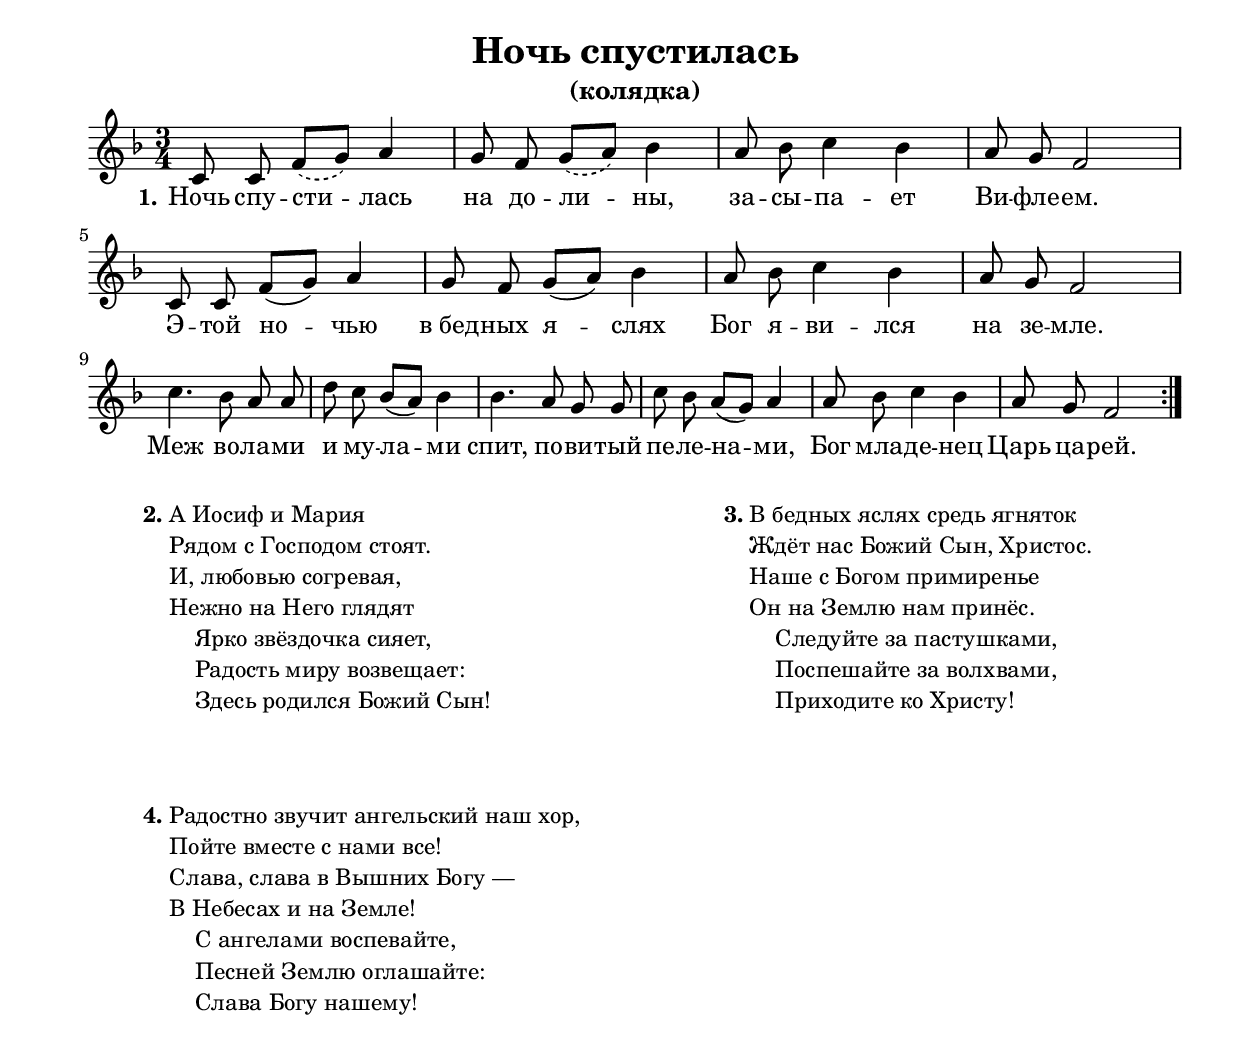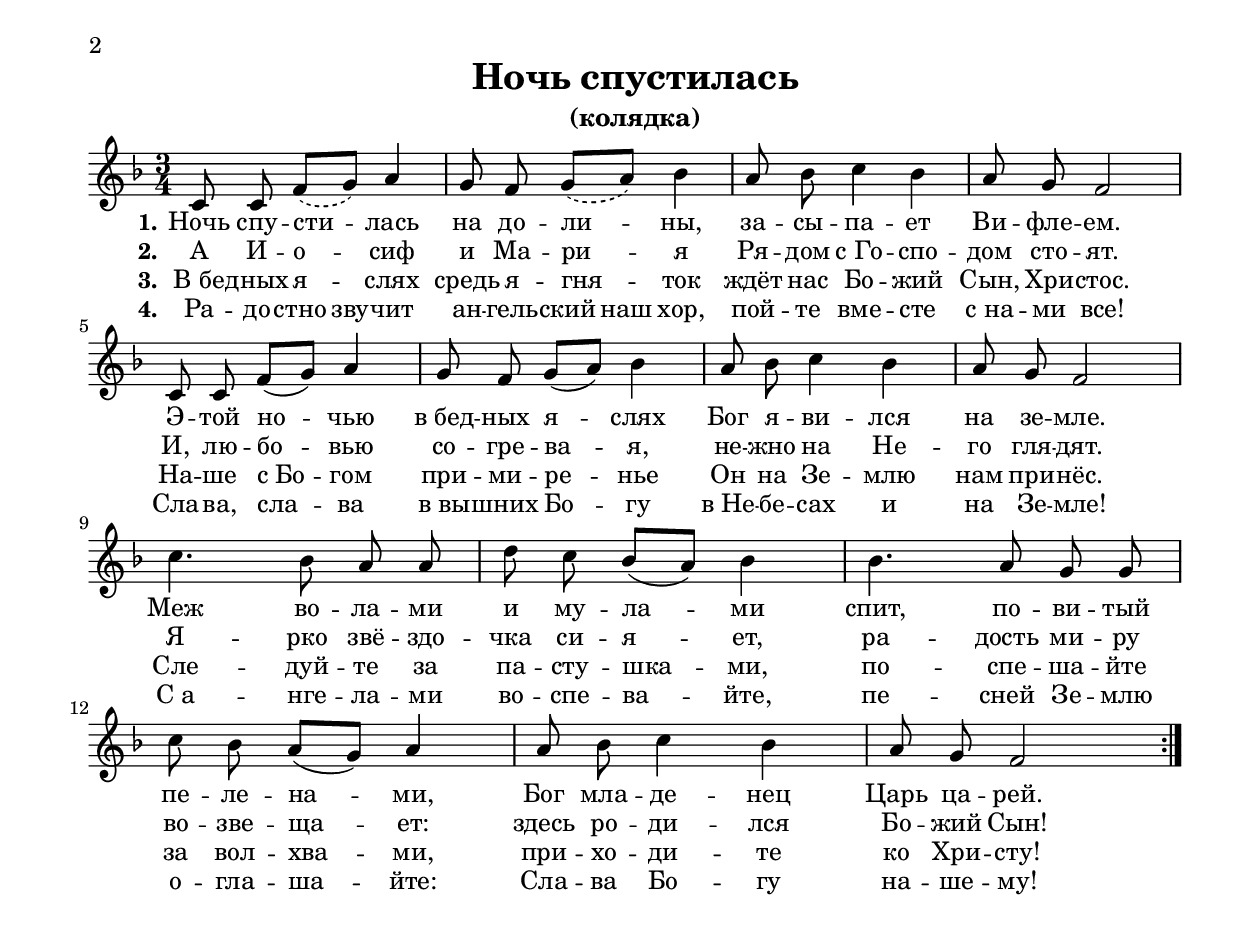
\version "2.18.2"

% закомментируйте строку ниже, чтобы получался pdf с навигацией
#(ly:set-option 'point-and-click #f)
#(ly:set-option 'midi-extension "mid")
#(set-default-paper-size "a4")
%#(set-global-staff-size 18)

\header {
  title = "Ночь спустилась"
  subtitle = "(колядка)"
  % composer = "Composer"
  % Удалить строку версии LilyPond 
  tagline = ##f
}

global = {
  \key f \major
  \time 3/4
  \numericTimeSignature
  \autoBeamOff
}

%make visible number of every 2-nd bar
secondbar = {
  \override Score.BarNumber.break-visibility = #end-of-line-invisible
  \set Score.barNumberVisibility = #(every-nth-bar-number-visible 2)
}

%use this as temporary line break
abr = { \break }

% uncommend next line when finished
%abr = {}

%once hide accidental (runaround for cadenza
nat = { \once \hide Accidental }

sopvoice = \relative c' {
  \global
  \repeat volta 3 {  
  c8 c  \slurDashed f[( g]) a4 |
  g8 f g[( a]) bes4 |
  a8 bes c4 bes |
  a8 g f2 | \break
  \slurSolid
  
  c8 c f[( g]) a4 |
  g8 f g[( a]) bes4 |
  a8 bes c4 bes |
  a8 g f2 | \break
  
  c'4. bes8 a a |
  d c bes[( a]) bes4 |
  bes4. a8 g g |
  c bes a[( g]) a4 |
  a8 bes c4 bes |
  a8 g f2 | }
}


lyricscore = \lyricmode {
  \set stanza = "1." 
  Ночь спу -- сти -- лась на до -- ли -- ны,
  за -- сы -- па -- ет Ви -- фле -- ем.
  Э -- той но -- чью в_бед -- ных я -- слях Бог я -- ви -- лся на зе -- мле.
  
  Меж во -- ла -- ми и му -- ла -- ми 
  спит, по -- ви -- тый пе -- ле -- на -- ми, Бог мла -- де -- нец Царь ца -- рей.
}

lyricscoretwo = \lyricmode {
  \set stanza = "2." 
  А И -- о -- сиф и Ма -- ри -- я
  Ря -- дом с_Го -- спо -- дом сто -- ят.
  И, лю -- бо -- вью со -- гре -- ва -- я,
  не -- жно на Не -- го гля -- дят.
  
  Я -- рко звё -- здо -- чка си -- я -- ет,
  ра -- дость ми -- ру во -- зве -- ща -- ет:
  здесь ро -- ди -- лся Бо -- жий Сын!
}

lyricscorethree = \lyricmode {
  \set stanza = "3." 
  В_бе -- дных я -- слях средь я -- гня -- ток
  ждёт нас Бо -- жий Сын, Хри -- стос.
  На -- ше с_Бо -- гом при -- ми -- ре -- нье
  Он на Зе -- млю нам при -- нёс.
  
  Сле -- дуй -- те за па -- сту -- шка -- ми,
  по -- спе -- ша -- йте за вол -- хва -- ми,
  при -- хо -- ди -- те ко Хри -- сту!
}

lyricscorefour = \lyricmode {
  \set stanza = "4." 
  Ра -- до --  \set ignoreMelismata = ##t стно зву -- чит ан -- гель -- ский наш хор, \set ignoreMelismata = ##f
  пой -- те вме -- сте с_на -- ми все!
  Сла -- ва, сла -- ва в_вы -- шних Бо -- гу
  в_Не -- бе -- сах и на Зе -- мле!
  
  С_а -- нге -- ла -- ми во -- спе -- ва -- йте,
  пе -- сней Зе -- млю о -- гла -- ша -- йте:
  Сла -- ва Бо -- гу на -- ше -- му!
}

\bookpart {
  \paper {
    top-margin = 15
    left-margin = 15
    right-margin = 10
    bottom-margin = 15
    ragged-bottom = ##f
    indent = 0
  }
  \score {
%      \transpose f d {
    \new ChoirStaff <<
      \new Staff = "upstaff" \with {
        midiInstrument = "voice oohs"
      } <<
        \new Voice = "soprano" { \oneVoice \sopvoice }
      >> 
      
      \new Lyrics \lyricsto "soprano" { \lyricscore }
      % alternative lyrics above up staff
      %\new Lyrics \with {alignAboveContext = "upstaff"} \lyricsto "soprano" \lyricst
      
    >>
%      }  % transposeµ
    \layout { 
      \context {
        \Score
      }
      \context {
        \Staff
        % удаляем обозначение темпа из общего плана
        %  \remove "Time_signature_engraver"
        %  \remove "Bar_number_engraver"
      }
      %Metronome_mark_engraver
    }
    \midi {
      \tempo 4=90
    }
  }
  \markup {
  \fill-line {
    \hspace #0.1 % moves the column off the left margin;
     % can be removed if space on the page is tight
     \column {
      \line { \bold "2."
        \column {
          "А Иосиф и Мария"
          "Рядом с Господом стоят."
          "И, любовью согревая,"
          "Нежно на Него глядят"
          "    Ярко звёздочка сияет,"
          "    Радость миру возвещает:"
          "    Здесь родился Божий Сын!"
        }
      }
      \vspace #3 % moves the column off the left margin;
      \line { \bold "4."
        \column {
          "Радостно звучит ангельский наш хор,"
          "Пойте вместе с нами все!"
          "Слава, слава в Вышних Богу —"
          "В Небесах и на Земле!"
          "    С ангелами воспевайте,"
          "    Песней Землю оглашайте:"
          "    Слава Богу нашему!"
        }
      }
    }
    \hspace #0.1 % adds horizontal spacing between columns;
    \column {
      \line { \bold "3."
        \column {
          "В бедных яслях средь ягняток"
          "Ждёт нас Божий Сын, Христос."
          "Наше с Богом примиренье"
          "Он на Землю нам принёс."
          "    Следуйте за пастушками,"
          "    Поспешайте за волхвами,"
          "    Приходите ко Христу!"
        }
      }
      
    }
  \hspace #0.1 % gives some extra space on the right margin;
  % can be removed if page space is tight
  }
  }
}



% То же самое, но под нотами слова только 1-го куплета
\bookpart {
  \paper {
    top-margin = 15
    left-margin = 15
    right-margin = 10
    bottom-margin = 15
    ragged-bottom = ##f
    indent = 0
  }
  \score {
%      \transpose f d {
    \new ChoirStaff <<
      \new Staff = "upstaff" \with {
        midiInstrument = "voice oohs"
      } <<
        \new Voice = "soprano" { \oneVoice \sopvoice }
      >> 
      
      \new Lyrics \lyricsto "soprano" { \lyricscore }
      \new Lyrics \lyricsto "soprano" { \lyricscoretwo }
      \new Lyrics \lyricsto "soprano" { \lyricscorethree }
      \new Lyrics \lyricsto "soprano" { \lyricscorefour }
      % alternative lyrics above up staff
      %\new Lyrics \with {alignAboveContext = "upstaff"} \lyricsto "soprano" \lyricst
      
    >>
%      }  % transposeµ
    \layout { 
      \context {
        \Score
      }
      \context {
        \Staff
        % удаляем обозначение темпа из общего плана
        %  \remove "Time_signature_engraver"
        %  \remove "Bar_number_engraver"
      }
      %Metronome_mark_engraver
    }
    \midi {
      \tempo 4=90
    }
  }
}